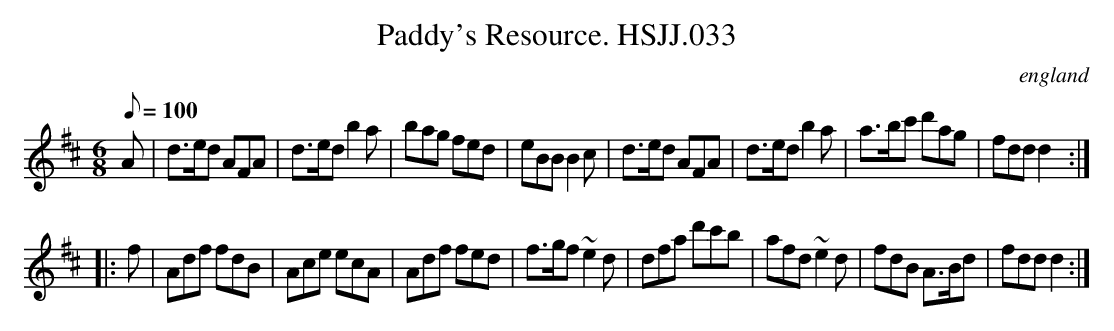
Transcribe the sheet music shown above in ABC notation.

X:1
T:Paddy's Resource. HSJJ.033
O:england
M:6/8
L:1/8
Q:100
K:D
A|d>ed AFA|d>ed b2a|bag fed|eBBB2c|d>ed AFA|d>edb2a|a>bc' d'ag|fddd2:|
|:f|Adf fdB|Ace ecA|Adf fed|f>gf~e2d|dfa d'c'b|afd~e2d|fdB A>Bd|fddd2:|
]
